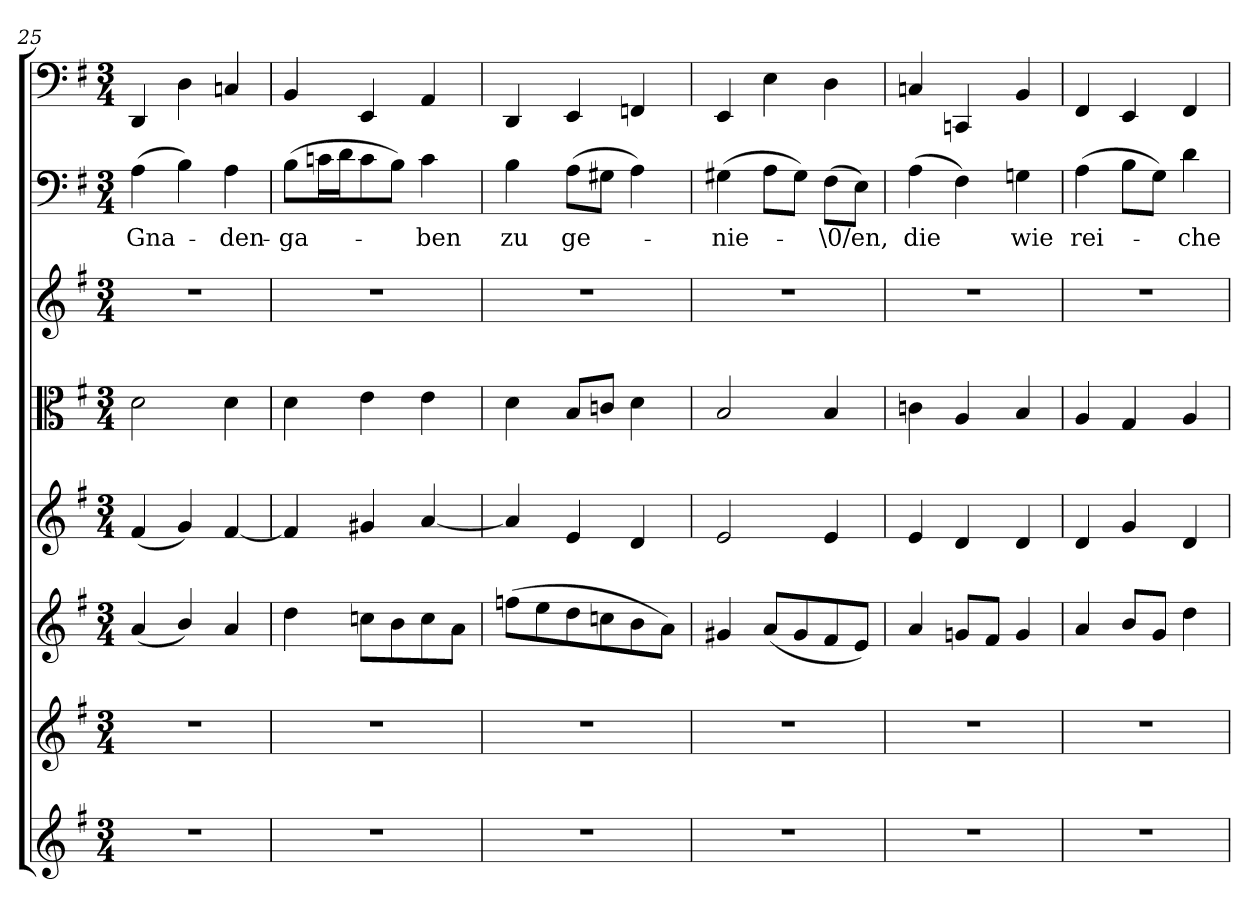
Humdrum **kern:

**kern	**kern	**kern	**kern	**kern	**kern	**kern	**text	**kern
*part8	*part7	*part6	*part5	*part4	*part3	*part2	*part2	*part1
*staff8	*staff7	*staff6	*staff5	*staff4	*staff3	*staff2	*staff2	*staff1
*clefG2	*clefG2	*clefG2	*clefG2	*clefC3	*clefG2	*clefF4	*	*clefF4
*k[f#]	*k[f#]	*k[f#]	*k[f#]	*k[f#]	*k[f#]	*k[f#]	*	*k[f#]
*G:	*G:	*G:	*G:	*G:	*G:	*G:	*	*G:
*M3/4	*M3/4	*M3/4	*M3/4	*M3/4	*M3/4	*M3/4	*	*M3/4
=25	=25	=25	=25	=25	=25	=25	=25	=25
2.r	2.r	(4a/	(4f#/	2d\	2.r	(4A\	Gna-	4DD/
.	.	4b/)	4g/)	.	.	4B\)	.	4D\
.	.	4a/	[4f#/	4d\	.	4A\	-den-	4Cn/
=26	=26	=26	=26	=26	=26	=26	=26	=26
2.r	2.r	4dd\	4f#/]	4d\	2.r	(8B\L	-ga-	4BB/
.	.	.	.	.	.	16cn\L	.	.
.	.	.	.	.	.	16d\J	.	.
.	.	8ccn\L	4g#X/	4e\	.	8c\	.	4EE/
.	.	8b\	.	.	.	8B\J)	.	.
.	.	8cc\	[4a/	4e\	.	4c\	-ben	4AA/
.	.	8a\J	.	.	.	.	.	.
=27	=27	=27	=27	=27	=27	=27	=27	=27
2.r	2.r	(8ffn\L	4a/]	4d\	2.r	4B\	zu	4DD/
.	.	8ee\	.	.	.	.	.	.
.	.	8dd\	4e/	8B/L	.	(8A\L	ge-	4EE/
.	.	8ccn\	.	8cn/J	.	8G#X\J	.	.
.	.	8b\	4d/	4d\	.	4A\)	.	4FFn/
.	.	8a\J)	.	.	.	.	.	.
=28	=28	=28	=28	=28	=28	=28	=28	=28
2.r	2.r	4g#X/	2e/	2B/	2.r	(4G#X\	-nie-	4EE/
.	.	(8a/L	.	.	.	8A\L	.	4E\
.	.	8g#/	.	.	.	8G#\J)	.	.
.	.	8f#/	4e/	4B/	.	(8F#\L	-\0/en,	4D\
.	.	8e/J)	.	.	.	8E\J)	.	.
=29	=29	=29	=29	=29	=29	=29	=29	=29
2.r	2.r	4a/	4e/	4cn\	2.r	(4A\	die	4Cn/
.	.	8gn/L	4d/	4A/	.	4F#\)	.	4CCn/
.	.	8f#/J	.	.	.	.	.	.
.	.	4g/	4d/	4B/	.	4Gn\	wie	4BB/
=30	=30	=30	=30	=30	=30	=30	=30	=30
2.r	2.r	4a/	4d/	4A/	2.r	(4A\	rei-	4FF#/
.	.	8b/L	4g/	4G/	.	8B\L	.	4EE/
.	.	8g/J	.	.	.	8G\J)	.	.
.	.	4dd\	4d/	4A/	.	4d\	-che	4FF#/
=	=	=	=	=	=	=	=	=
*-	*-	*-	*-	*-	*-	*-	*-	*-
